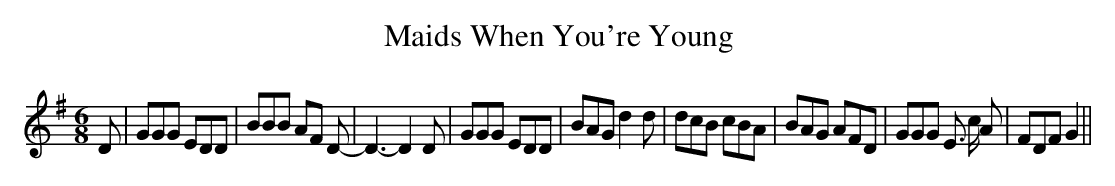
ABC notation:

X:1
T:Maids When You're Young
M:6/8
L:1/8
K:G
 D| GGG EDD| BBB AF D-| D3- D2 D| GGG EDD| BAG d2 d| dcB cBA| BAG AFD|\
 GGG E3/2 c/2 A| FDF G2||
